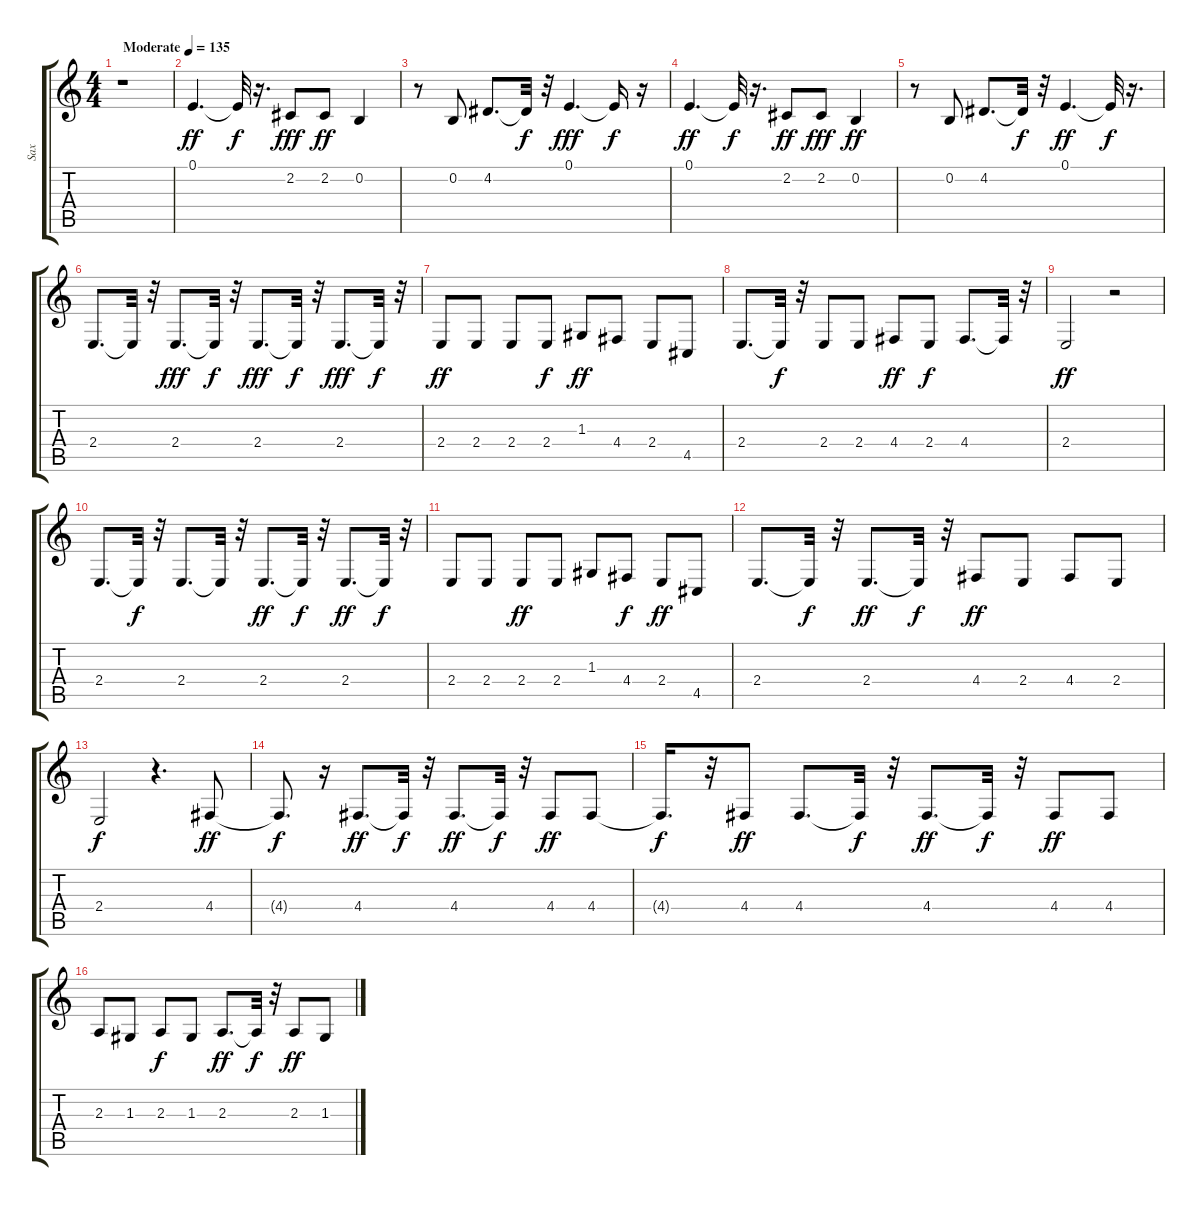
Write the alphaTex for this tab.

\track ("Sax" "Sax") {instrument tenorsax}
\staff {score tabs}
\tuning (E4 B3 G3 D3 A2 E2) {hide}
\ts (4 4)
\tempo (135 "Moderate")
\clef g2
\ks c
r.1{dy ff instrument tenorsax} |
0.1.4{d} 0.1{t}.32{dy f} r.16{d} 2.2.8{dy fff} 2.2.8{dy ff} 0.2.4 |
r.8 0.2.8 4.2.8{d} 4.2{t}.32{dy f} r.32 0.1.4{d dy fff} 0.1{t}.16{dy f} r.16 |
0.1.4{d dy ff} 0.1{t}.32{dy f} r.16{d} 2.2.8{dy ff} 2.2.8{dy fff} 0.2.4{dy ff} |
r.8 0.2.8 4.2.8{d} 4.2{t}.32{dy f} r.32 0.1.4{d dy ff} 0.1{t}.32{dy f} r.16{d} |
2.4.8{d} 2.4{t}.32 r.32 2.4.8{d dy fff} 2.4{t}.32{dy f} r.32 2.4.8{d dy fff} 2.4{t}.32{dy f} r.32 2.4.8{d dy fff} 2.4{t}.32{dy f} r.32 |
2.4.8{dy ff} 2.4.8 2.4.8 2.4.8{dy f} 1.3.8{dy ff} 4.4.8 2.4.8 4.5.8 |
2.4.8{d} 2.4{t}.32{dy f} r.32 2.4.8 2.4.8 4.4.8{dy ff} 2.4.8{dy f} 4.4.8{d} 4.4{t}.32 r.32 |
2.4.2{dy ff} r.2 |
2.4.8{d} 2.4{t}.32{dy f} r.32 2.4.8{d} 2.4{t}.32 r.32 2.4.8{d dy ff} 2.4{t}.32{dy f} r.32 2.4.8{d dy ff} 2.4{t}.32{dy f} r.32 |
2.4.8 2.4.8 2.4.8{dy ff} 2.4.8 1.3.8 4.4.8{dy f} 2.4.8{dy ff} 4.5.8 |
2.4.8{d} 2.4{t}.32{dy f} r.32 2.4.8{d dy ff} 2.4{t}.32{dy f} r.32 4.4.8{dy ff} 2.4.8 4.4.8 2.4.8 |
2.4.2{dy f} r.4{d} 4.4.8{dy ff} |
4.4{t}.8{d dy f} r.16 4.4.8{d dy ff} 4.4{t}.32{dy f} r.32 4.4.8{d dy ff} 4.4{t}.32{dy f} r.32 4.4.8{dy ff} 4.4.8 |
4.4{t}.16{d dy f} r.32 4.4.8{dy ff} 4.4.8{d} 4.4{t}.32{dy f} r.32 4.4.8{d dy ff} 4.4{t}.32{dy f} r.32 4.4.8{dy ff} 4.4.8 |
2.3.8 1.3.8 2.3.8{dy f} 1.3.8 2.3.8{d dy ff} 2.3{t}.32{dy f} r.32 2.3.8{dy ff} 1.3.8
